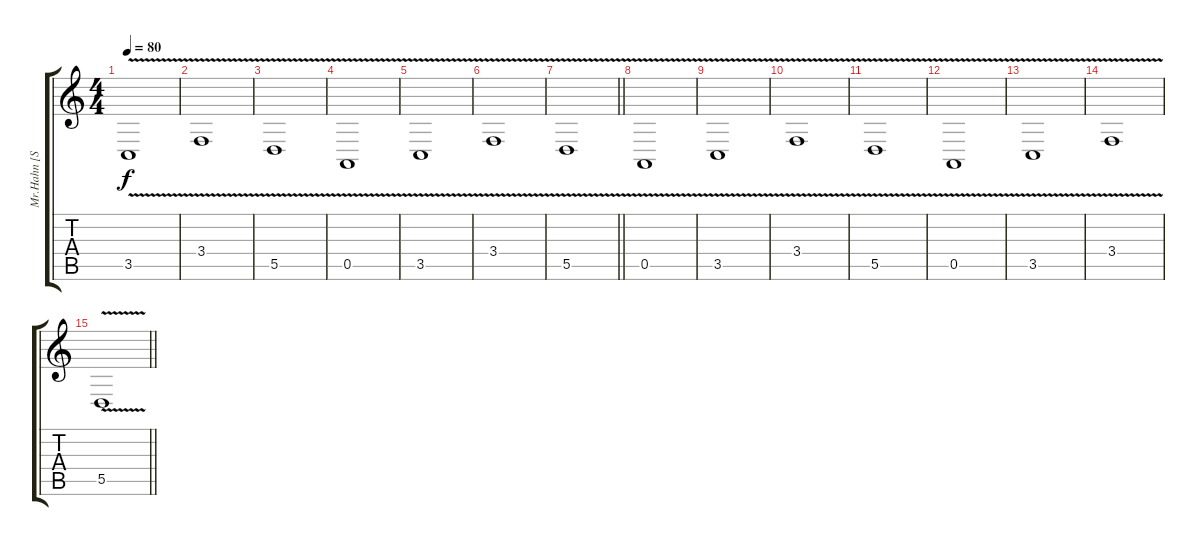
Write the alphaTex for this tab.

\track ("Mr.Hahn [Sampler3]" "Mr.Hahn [S") {instrument stringensemble2}
\staff {score tabs}
\tuning (E4 B3 G3 D3 A2 D2) {hide}
\ts (4 4)
\tempo 80
\clef g2
\ks c
3.5{v}.1{dy f} |
3.4{v}.1 |
5.5{v}.1 |
0.5{v}.1 |
3.5{v}.1 |
3.4{v}.1 |
\barLineRight lightlight
5.5{v}.1 |
0.5{v}.1 |
3.5{v}.1 |
3.4{v}.1 |
5.5{v}.1 |
0.5{v}.1 |
3.5{v}.1 |
3.4{v}.1 |
\barLineRight lightlight
5.5{v}.1
